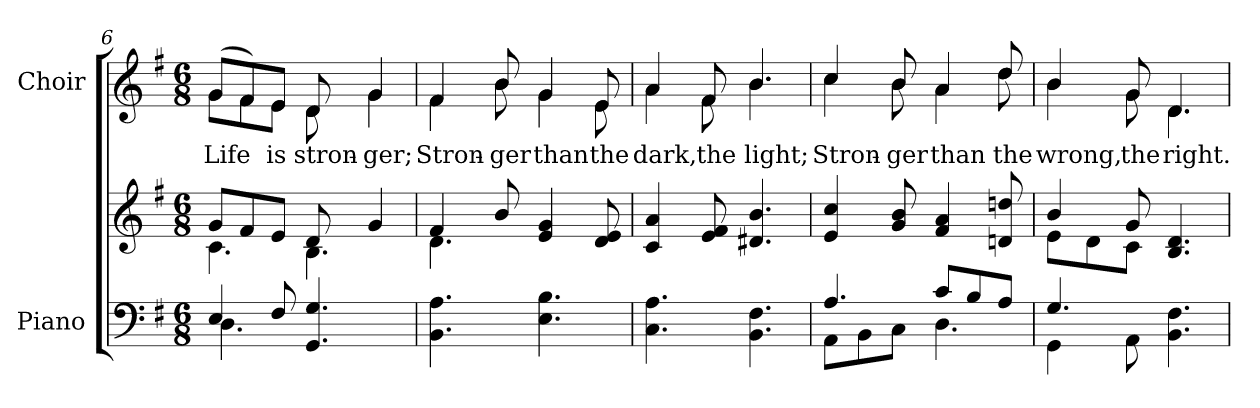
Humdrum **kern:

**kern	**kern	**kern	**text
*part2	*part2	*part1	*part1
*staff3	*staff2	*staff1	*staff1
*I"Piano	*	*I"Choir	*
*I'Pno.	*	*I'Choir	*
!!LO:LB:g=z
*clefF4	*clefG2	*clefG2	*
*k[f#]	*k[f#]	*k[f#]	*
*G:	*G:	*G:	*
*M6/8	*M6/8	*M6/8	*
=6	=6	=6	=6
*^	*^	*	*
!	!	!	!	!	!LO:LY:b:color=#000000
*	*	*	*	*^	*
4Ei/	4.Di\	8gi/L	4.ci\	(8gi/L	8gi\L	Life
.	.	8f#i/	.	8f#i/)	8f#i\	.
!	!	!	!	!	!	!LO:LY:b:color=#000000
8F#i/	.	8ei/J	.	8ei/J	8ei\J	is
!	!	!	!	!	!	!LO:LY:b:color=#000000
4.GGi/ 4.Gi	4.ryy	8di/	4.Bi\	8di/	8di\	stron-
!	!	!	!	!	!	!LO:LY:b:color=#000000
.	.	4gi/	.	4gi/	4gi\	-ger;
*v	*v	*	*	*	*	*
=7	=7	=7	=7	=7	=7
!	!	!	!	!	!LO:LY:b:color=#000000
4.BBi\ 4.Ai	4f#i/	4.di\	4f#i/	4f#i\	Stron-
!	!	!	!	!	!LO:LY:b:color=#000000
.	8bi/	.	8bi/	8bi\	-ger
!	!	!	!	!	!LO:LY:b:color=#000000
4.Ei\ 4.Bi	4ei/ 4gi	4.ryy	4gi/	4gi\	than
!	!	!	!	!	!LO:LY:b:color=#000000
.	8di/ 8ei	.	8ei/	8ei\	the
*	*v	*v	*	*	*
=8	=8	=8	=8	=8
!	!	!	!	!LO:LY:b:color=#000000
4.Ci\ 4.Ai	4ci/ 4ai	4ai/	4ai\	dark,
!	!	!	!	!LO:LY:b:color=#000000
.	8ei/ 8f#i	8f#i/	8f#i\	the
!	!	!	!	!LO:LY:b:color=#000000
4.BBi\ 4.F#i	4.d#Xi/ 4.bi	4.bi/	4.bi\	light;
=9	=9	=9	=9	=9
*^	*	*	*	*
!	!	!	!	!	!LO:LY:b:color=#000000
4.Ai/	8AAi\L	4ei/ 4cci	4cci/	4cci\	Stron-
.	8BBi\	.	.	.	.
!	!	!	!	!	!LO:LY:b:color=#000000
.	8Ci\J	8gi/ 8bi	8bi/	8bi\	-ger
!	!	!	!	!	!LO:LY:b:color=#000000
8ci/L	4.Di\	4f#i/ 4ai	4ai/	4ai\	than
8Bi/	.	.	.	.	.
!	!	!	!	!	!LO:LY:b:color=#000000
8Ai/J	.	8dni/ 8ddni	8ddi/	8ddi\	the
=10	=10	=10	=10	=10	=10
*	*	*^	*	*	*
!	!	!	!	!	!	!LO:LY:b:color=#000000
4.Gi/	4GGi\	4bi/	8ei\L	4bi/	4bi\	wrong,
.	.	.	8di\	.	.	.
!	!	!	!	!	!	!LO:LY:b:color=#000000
.	8AAi\	8gi/	8ci\J	8gi/	8gi\	the
!	!	!	!	!	!	!LO:LY:b:color=#000000
4.BBi\ 4.F#i	4.ryy	4.Bi/ 4.di	4.ryy	4.di/	4.di\	right.
*v	*v	*	*	*v	*v	*
*	*v	*v	*	*
=	=	=	=
*-	*-	*-	*-
